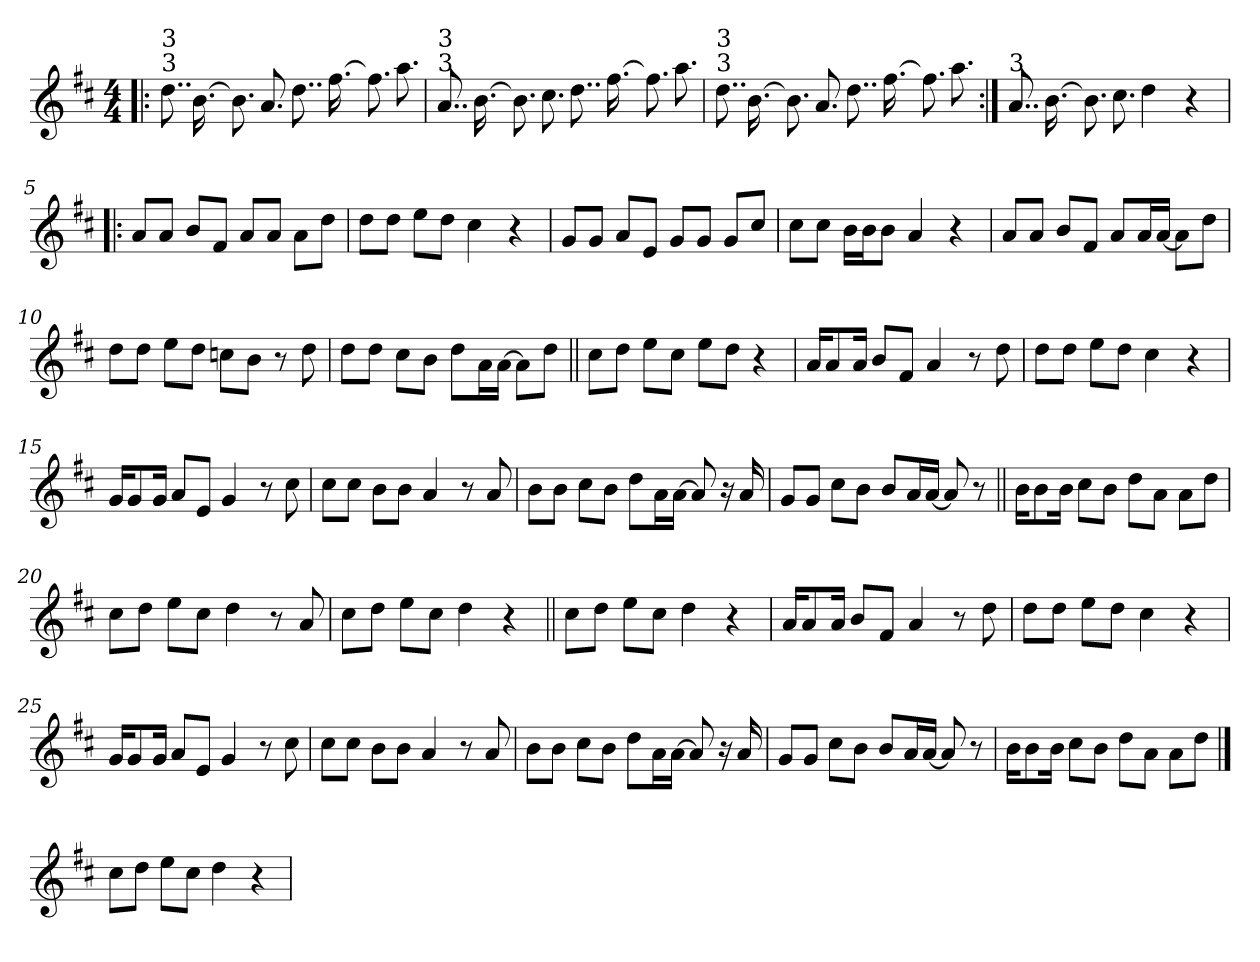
**kern
*part1
*staff1
*clefG2
*k[f#c#]
*D:
*M4/4
*Xtuplet
=1!|:
!LO:TX:a:t=3
!LO:TX:a:t=3
12..dd\
[24.b\
12.b\]
12.a/
12..dd\
[24.ff#\
12.ff#\]
12.aa\
=2
!LO:TX:a:t=3
!LO:TX:a:t=3
12..a/
[24.b\
12.b\]
12.cc#\
12..dd\
[24.ff#\
12.ff#\]
12.aa\
=3
!LO:TX:a:t=3
!LO:TX:a:t=3
12..dd\
[24.b\
12.b\]
12.a/
12..dd\
[24.ff#\
12.ff#\]
12.aa\
=4:|!
!LO:TX:a:t=3
12..a/
[24.b\
12.b\]
12.cc#\
4dd\
4r
!!LO:LB:g=z
=5!|:
8a/L
8a/J
8b/L
8f#/J
8a/L
8a/J
8a\L
8dd\J
=6
8dd\L
8dd\J
8ee\L
8dd\J
4cc#\
4r
=7
8g/L
8g/J
8a/L
8e/J
8g/L
8g/J
8g/L
8cc#/J
=8
8cc#\L
8cc#\J
16b\LL
16b\J
8b\J
4a/
4r
!!LO:LB:g=z
=9
8a/L
8a/J
8b/L
8f#/J
8a/L
16a/L
[16a/JJ
8a\L]
8dd\J
=10
8dd\L
8dd\J
8ee\L
8dd\J
8ccn\L
8b\J
8r
8dd\
=11
8dd\L
8dd\J
8cc#\L
8b\J
8dd\L
16a\L
[16a\JJ
8a\L]
8dd\J
=12||
8cc#\L
8dd\J
8ee\L
8cc#\J
8ee\L
8dd\J
4r
!!LO:LB:g=z
=13
16a/KL
8a/
16a/Jk
8b/L
8f#/J
4a/
8r
8dd\
=14
8dd\L
8dd\J
8ee\L
8dd\J
4cc#\
4r
=15
16g/KL
8g/
16g/Jk
8a/L
8e/J
4g/
8r
8cc#\
=16
8cc#\L
8cc#\J
8b\L
8b\J
4a/
8r
8a/
=17
8b\L
8b\J
8cc#\L
8b\J
8dd\L
16a\L
[16a\JJ
8a/]
16r
16a/
!!LO:LB:g=z
=18
8g/L
8g/J
8cc#\L
8b\J
8b/L
16a/L
[16a/JJ
8a/]
8r
=19||
16b\KL
8b\
16b\Jk
8cc#\L
8b\J
8dd\L
8a\J
8a\L
8dd\J
=20
8cc#\L
8dd\J
8ee\L
8cc#\J
4dd\
8r
8a/
=21
8cc#\L
8dd\J
8ee\L
8cc#\J
4dd\
4r
!!LO:LB:g=z
=22||
8cc#\L
8dd\J
8ee\L
8cc#\J
4dd\
4r
=23
16a/KL
8a/
16a/Jk
8b/L
8f#/J
4a/
8r
8dd\
=24
8dd\L
8dd\J
8ee\L
8dd\J
4cc#\
4r
=25
16g/KL
8g/
16g/Jk
8a/L
8e/J
4g/
8r
8cc#\
=26
8cc#\L
8cc#\J
8b\L
8b\J
4a/
8r
8a/
!!LO:LB:g=z
=27
8b\L
8b\J
8cc#\L
8b\J
8dd\L
16a\L
[16a\JJ
8a/]
16r
16a/
=28
8g/L
8g/J
8cc#\L
8b\J
8b/L
16a/L
[16a/JJ
8a/]
8r
=29
16b\KL
8b\
16b\Jk
8cc#\L
8b\J
8dd\L
8a\J
8a\L
8dd\J
==30
8cc#\L
8dd\J
8ee\L
8cc#\J
4dd\
4r
=
*-
